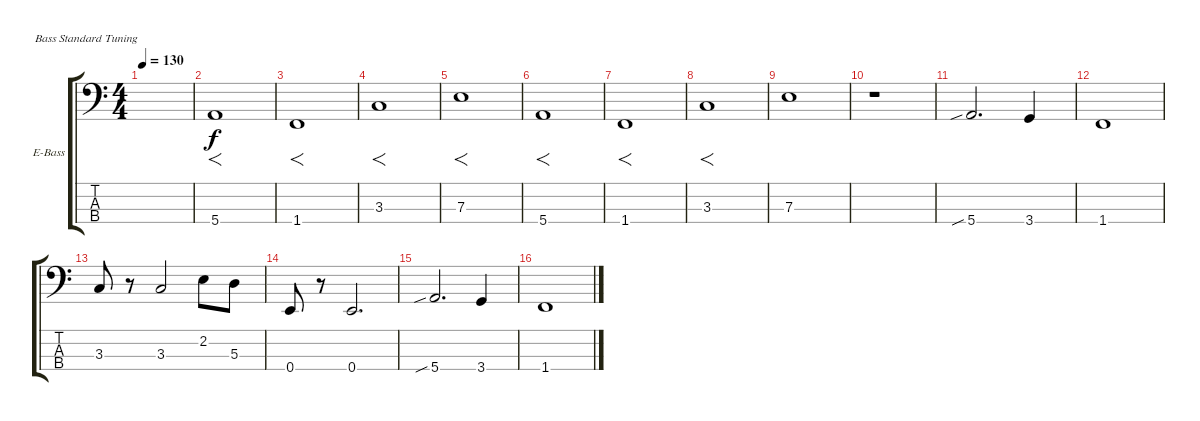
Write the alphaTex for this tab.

\defaultSystemsLayout 4
\bracketExtendMode groupsimilarinstruments
\firstSystemTrackNameOrientation horizontal
\otherSystemsTrackNameOrientation horizontal
\track ("Electric Bass" "E-Bass") {instrument electricbassfinger}
\staff {score tabs}
\tuning (G2 D2 A1 E1)
\ts (4 4)
\tempo 130
\clef f4
\scale
0.333333
\ks c
|
\scale
0.333333 5.4.1{f} |
\scale
0.333333 1.4.1{f} |
\scale
0.333333 3.3.1{f} |
\scale
0.333333 7.3.1{f} |
\scale
0.333333 5.4.1{f} |
\scale
0.333333 1.4.1{f} |
\scale
0.333333 3.3.1{f} |
\scale
0.333333 7.3.1 |
\scale
0.333333 r.1 |
\scale
0.333333 5.4{sib}.2{d} 3.4.4 |
\scale
0.333333 1.4.1 |
\scale
0.333333 3.3.8 r.8 3.3.2 2.2.8 5.3.8 |
\scale
0.333333 0.4.8 r.8 0.4.2{d} |
\scale
0.333333 5.4{sib}.2{d} 3.4.4 |
\scale
0.333333 1.4.1
